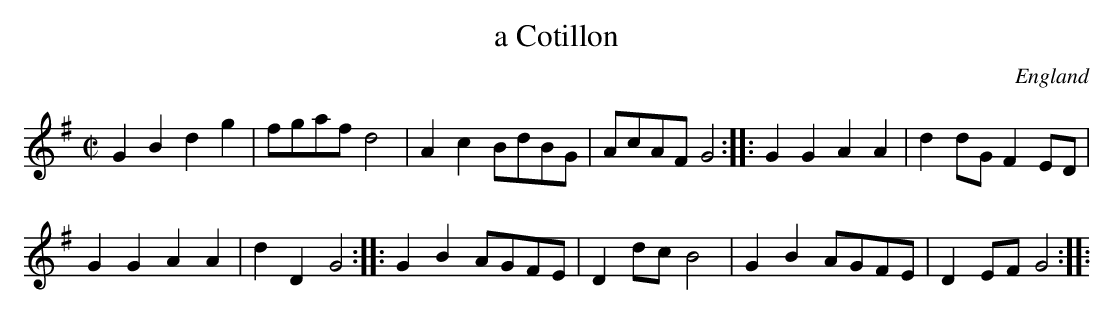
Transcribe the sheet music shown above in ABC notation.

X:1
T:a Cotillon
L:1/8
M:C|
O:England
K:G
G2B2 d2g2 | fgaf d4   |   A2c2 BdBG | AcAF G4 :: \
G2G2 A2A2 | d2dG F2ED | ! G2G2 A2A2 | d2D2 G4 :: \
G2B2 AGFE | D2dc B4   |   G2B2 AGFE | D2EF G4 ::
